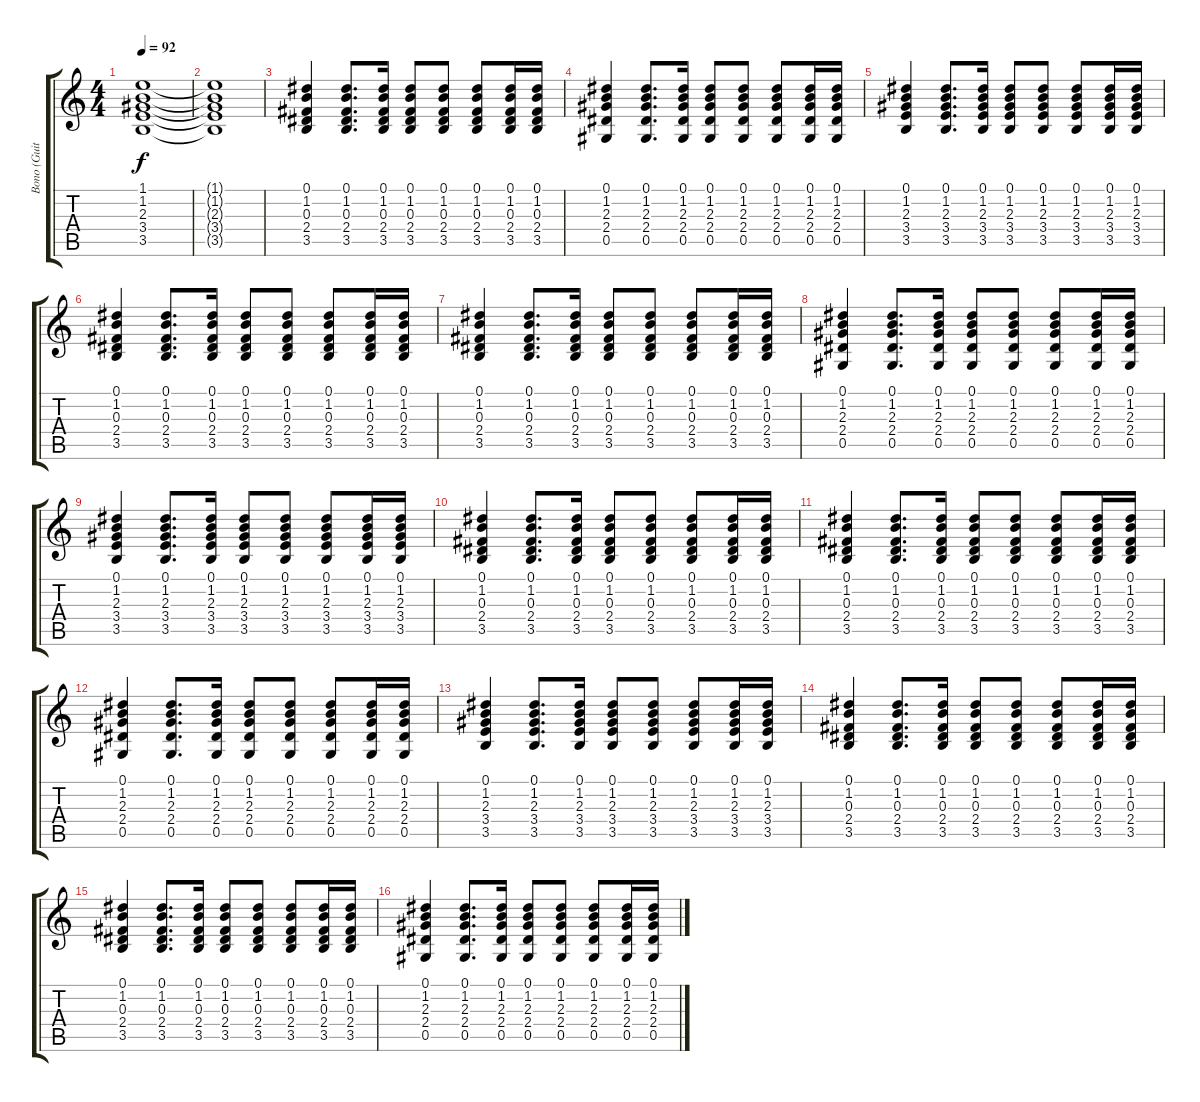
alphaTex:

\track ("Bono (Guitar)" "Bono (Guit") {instrument electricguitarjazz}
\staff {score tabs}
\tuning (Eb4 Bb3 Gb3 Db3 Ab2 Eb2) {hide}
\ts (4 4)
\tempo 92
\clef g2
\ks c
(1.1 1.2 2.3 3.4 3.5).1{dy f} |
(1.1{t} 1.2{t} 2.3{t} 3.4{t} 3.5{t}).1 |
(0.1 1.2 0.3 2.4 3.5).4 (0.1 1.2 0.3 2.4 3.5).8{d} (0.1 1.2 0.3 2.4 3.5).16 (0.1 1.2 0.3 2.4 3.5).8 (0.1 1.2 0.3 2.4 3.5).8 (0.1 1.2 0.3 2.4 3.5).8 (0.1 1.2 0.3 2.4 3.5).16 (0.1 1.2 0.3 2.4 3.5).16 |
(0.1 1.2 2.3 2.4 0.5).4 (0.1 1.2 2.3 2.4 0.5).8{d} (0.1 1.2 2.3 2.4 0.5).16 (0.1 1.2 2.3 2.4 0.5).8 (0.1 1.2 2.3 2.4 0.5).8 (0.1 1.2 2.3 2.4 0.5).8 (0.1 1.2 2.3 2.4 0.5).16 (0.1 1.2 2.3 2.4 0.5).16 |
(0.1 1.2 2.3 3.4 3.5).4 (0.1 1.2 2.3 3.4 3.5).8{d} (0.1 1.2 2.3 3.4 3.5).16 (0.1 1.2 2.3 3.4 3.5).8 (0.1 1.2 2.3 3.4 3.5).8 (0.1 1.2 2.3 3.4 3.5).8 (0.1 1.2 2.3 3.4 3.5).16 (0.1 1.2 2.3 3.4 3.5).16 |
(0.1 1.2 0.3 2.4 3.5).4 (0.1 1.2 0.3 2.4 3.5).8{d} (0.1 1.2 0.3 2.4 3.5).16 (0.1 1.2 0.3 2.4 3.5).8 (0.1 1.2 0.3 2.4 3.5).8 (0.1 1.2 0.3 2.4 3.5).8 (0.1 1.2 0.3 2.4 3.5).16 (0.1 1.2 0.3 2.4 3.5).16 |
(0.1 1.2 0.3 2.4 3.5).4 (0.1 1.2 0.3 2.4 3.5).8{d} (0.1 1.2 0.3 2.4 3.5).16 (0.1 1.2 0.3 2.4 3.5).8 (0.1 1.2 0.3 2.4 3.5).8 (0.1 1.2 0.3 2.4 3.5).8 (0.1 1.2 0.3 2.4 3.5).16 (0.1 1.2 0.3 2.4 3.5).16 |
(0.1 1.2 2.3 2.4 0.5).4 (0.1 1.2 2.3 2.4 0.5).8{d} (0.1 1.2 2.3 2.4 0.5).16 (0.1 1.2 2.3 2.4 0.5).8 (0.1 1.2 2.3 2.4 0.5).8 (0.1 1.2 2.3 2.4 0.5).8 (0.1 1.2 2.3 2.4 0.5).16 (0.1 1.2 2.3 2.4 0.5).16 |
(0.1 1.2 2.3 3.4 3.5).4 (0.1 1.2 2.3 3.4 3.5).8{d} (0.1 1.2 2.3 3.4 3.5).16 (0.1 1.2 2.3 3.4 3.5).8 (0.1 1.2 2.3 3.4 3.5).8 (0.1 1.2 2.3 3.4 3.5).8 (0.1 1.2 2.3 3.4 3.5).16 (0.1 1.2 2.3 3.4 3.5).16 |
(0.1 1.2 0.3 2.4 3.5).4 (0.1 1.2 0.3 2.4 3.5).8{d} (0.1 1.2 0.3 2.4 3.5).16 (0.1 1.2 0.3 2.4 3.5).8 (0.1 1.2 0.3 2.4 3.5).8 (0.1 1.2 0.3 2.4 3.5).8 (0.1 1.2 0.3 2.4 3.5).16 (0.1 1.2 0.3 2.4 3.5).16 |
(0.1 1.2 0.3 2.4 3.5).4 (0.1 1.2 0.3 2.4 3.5).8{d} (0.1 1.2 0.3 2.4 3.5).16 (0.1 1.2 0.3 2.4 3.5).8 (0.1 1.2 0.3 2.4 3.5).8 (0.1 1.2 0.3 2.4 3.5).8 (0.1 1.2 0.3 2.4 3.5).16 (0.1 1.2 0.3 2.4 3.5).16 |
(0.1 1.2 2.3 2.4 0.5).4 (0.1 1.2 2.3 2.4 0.5).8{d} (0.1 1.2 2.3 2.4 0.5).16 (0.1 1.2 2.3 2.4 0.5).8 (0.1 1.2 2.3 2.4 0.5).8 (0.1 1.2 2.3 2.4 0.5).8 (0.1 1.2 2.3 2.4 0.5).16 (0.1 1.2 2.3 2.4 0.5).16 |
(0.1 1.2 2.3 3.4 3.5).4 (0.1 1.2 2.3 3.4 3.5).8{d} (0.1 1.2 2.3 3.4 3.5).16 (0.1 1.2 2.3 3.4 3.5).8 (0.1 1.2 2.3 3.4 3.5).8 (0.1 1.2 2.3 3.4 3.5).8 (0.1 1.2 2.3 3.4 3.5).16 (0.1 1.2 2.3 3.4 3.5).16 |
(0.1 1.2 0.3 2.4 3.5).4 (0.1 1.2 0.3 2.4 3.5).8{d} (0.1 1.2 0.3 2.4 3.5).16 (0.1 1.2 0.3 2.4 3.5).8 (0.1 1.2 0.3 2.4 3.5).8 (0.1 1.2 0.3 2.4 3.5).8 (0.1 1.2 0.3 2.4 3.5).16 (0.1 1.2 0.3 2.4 3.5).16 |
(0.1 1.2 0.3 2.4 3.5).4 (0.1 1.2 0.3 2.4 3.5).8{d} (0.1 1.2 0.3 2.4 3.5).16 (0.1 1.2 0.3 2.4 3.5).8 (0.1 1.2 0.3 2.4 3.5).8 (0.1 1.2 0.3 2.4 3.5).8 (0.1 1.2 0.3 2.4 3.5).16 (0.1 1.2 0.3 2.4 3.5).16 |
(0.1 1.2 2.3 2.4 0.5).4 (0.1 1.2 2.3 2.4 0.5).8{d} (0.1 1.2 2.3 2.4 0.5).16 (0.1 1.2 2.3 2.4 0.5).8 (0.1 1.2 2.3 2.4 0.5).8 (0.1 1.2 2.3 2.4 0.5).8 (0.1 1.2 2.3 2.4 0.5).16 (0.1 1.2 2.3 2.4 0.5).16
